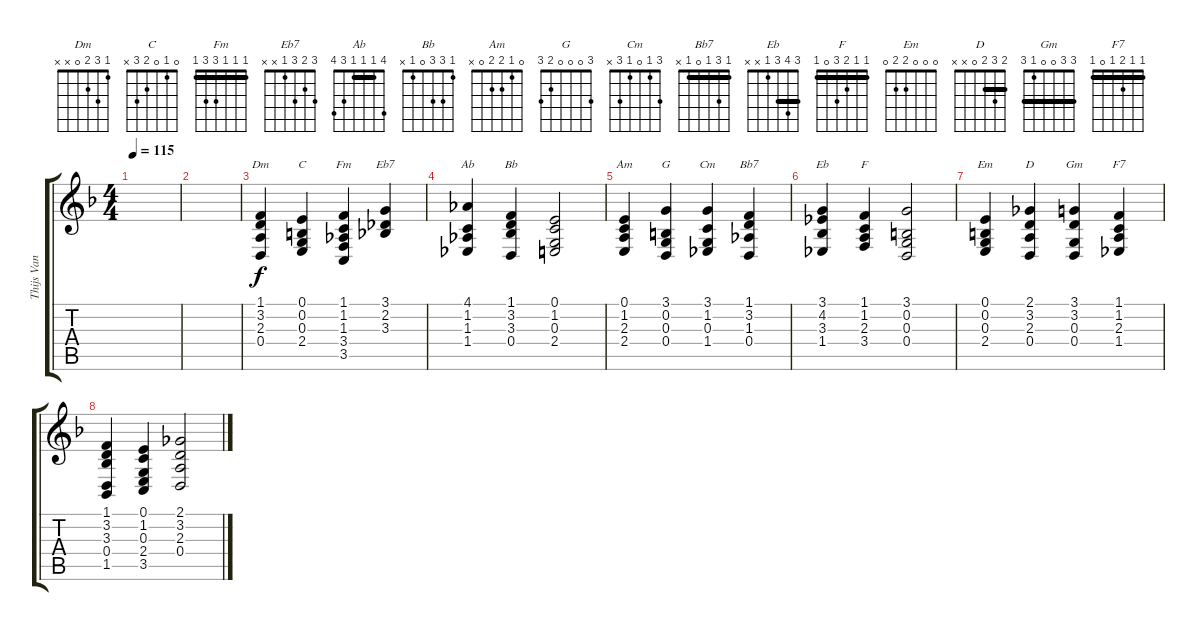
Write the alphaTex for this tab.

\track ("Thijs Van Leer" "Thijs Van ") {instrument churchorgan}
\staff {score tabs}
\tuning (E4 B3 G3 D3 A2 E2) {hide}
\chord ("Dm" 1 3 2 0 x x)
\chord ("C" 0 1 0 2 3 x)
\chord ("Fm" 1 1 1 3 3 1) {barre 1}
\chord ("Eb7" 3 2 3 1 x x)
\chord ("Ab" 4 1 1 1 3 4) {barre 1}
\chord ("Bb" 1 3 3 0 1 x)
\chord ("Am" 0 1 2 2 0 x)
\chord ("G" 3 0 0 0 2 3)
\chord ("Cm" 3 1 0 1 3 x)
\chord ("Bb7" 1 3 1 0 1 x) {barre 1}
\chord ("Eb" 3 4 3 1 x x) {barre 3}
\chord ("F" 1 1 2 3 0 1) {barre 1}
\chord ("Em" 0 0 0 2 2 0)
\chord ("D" 2 3 2 0 x x) {barre 2}
\chord ("Gm" 3 3 0 0 1 3) {barre 3}
\chord ("F7" 1 1 2 1 0 1) {barre 1}
\ts (4 4)
\tempo 115
\clef g2
\ks f
|
|
(1.1 3.2 2.3 0.4).4{ch "Dm"} (0.1 0.2 0.3 2.4).4{ch "C"} (1.1 1.2 1.3 3.4 3.5).4{ch "Fm"} (3.1 2.2 3.3).4{ch "Eb7"} |
(4.1 1.2 1.3 1.4).4{ch "Ab"} (1.1 3.2 3.3 0.4).4{ch "Bb"} (0.1 1.2 0.3 2.4).2 |
(0.1 1.2 2.3 2.4).4{ch "Am"} (3.1 0.2 0.3 0.4).4{ch "G"} (3.1 1.2 0.3 1.4).4{ch "Cm"} (1.1 3.2 1.3 0.4).4{ch "Bb7"} |
(3.1 4.2 3.3 1.4).4{ch "Eb"} (1.1 1.2 2.3 3.4).4{ch "F"} (3.1 0.2 0.3 0.4).2 |
(0.1 0.2 0.3 2.4).4{ch "Em"} (2.1 3.2 2.3 0.4).4{ch "D"} (3.1 3.2 0.3 0.4).4{ch "Gm"} (1.1 1.2 2.3 1.4).4{ch "F7"} |
(1.1 3.2 3.3 0.4 1.5).4 (0.1 1.2 0.3 2.4 3.5).4 (2.1 3.2 2.3 0.4).2
